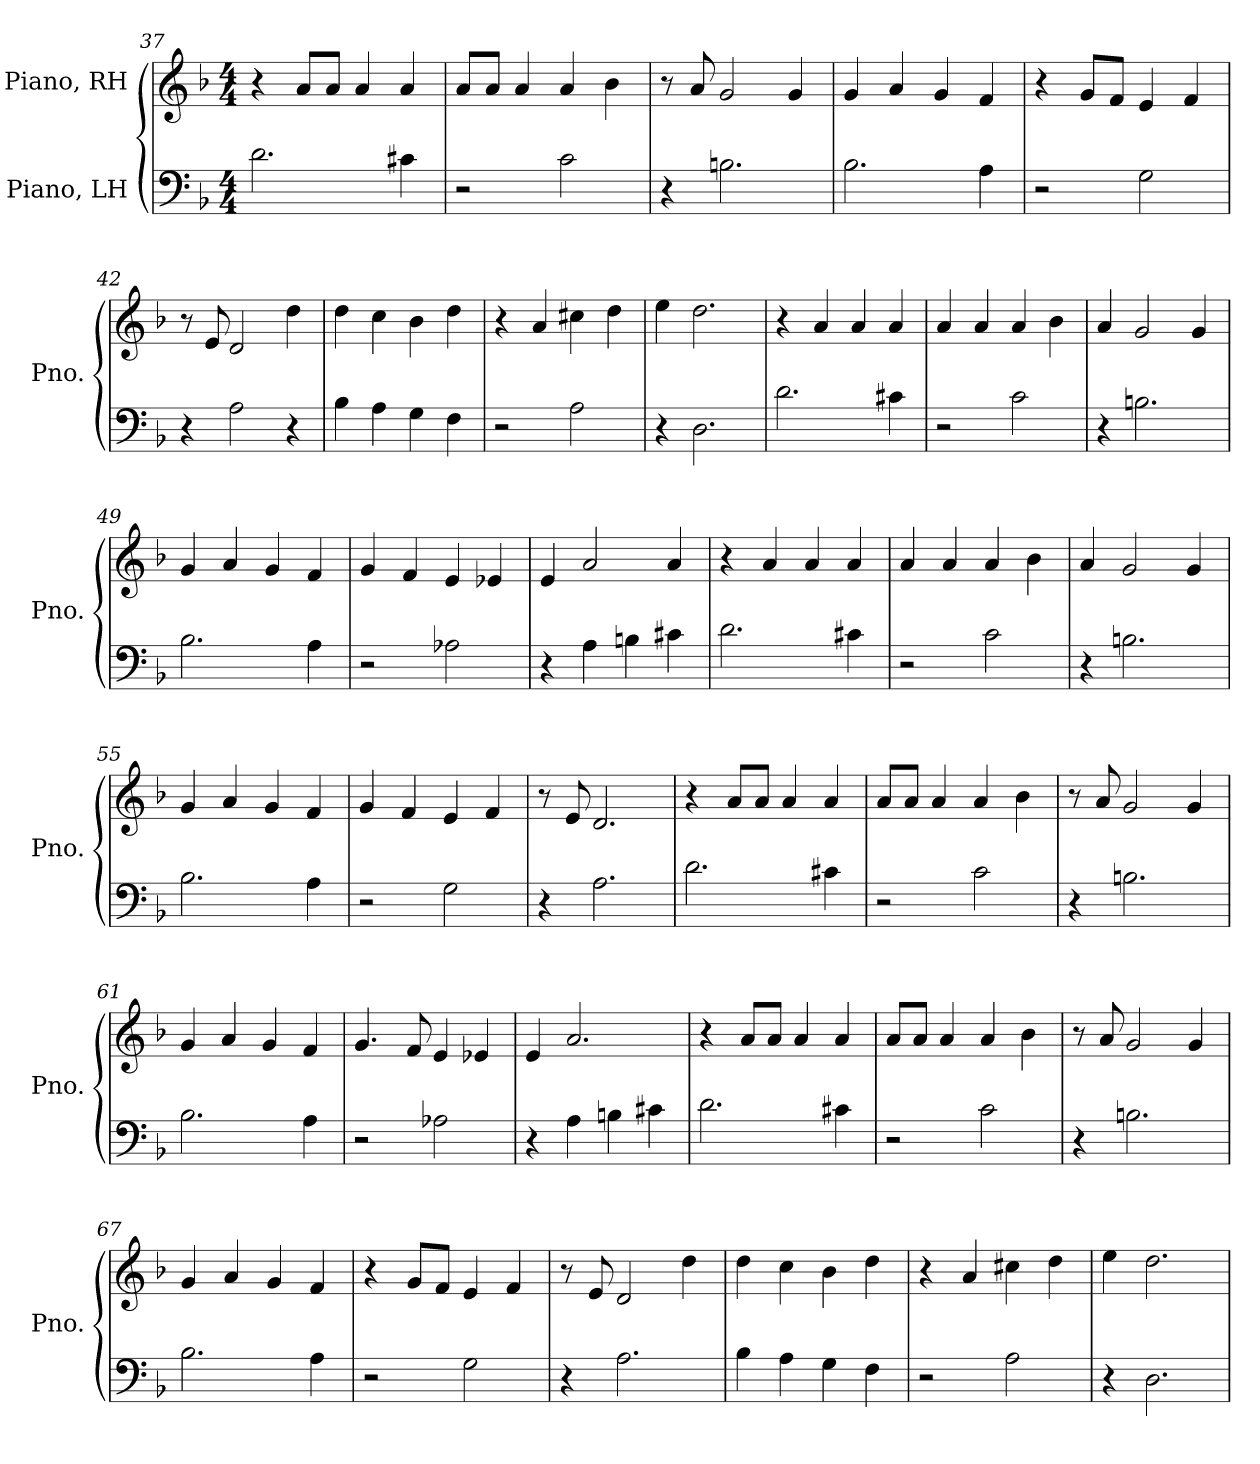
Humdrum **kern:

**kern	**kern
*part2	*part1
*staff2	*staff1
*I"Piano, LH	*I"Piano, RH
*I'Pno.	*I'Pno.
!!LO:LB:g=z
*clefF4	*clefG2
*k[b-]	*k[b-]
*M4/4	*M4/4
=37	=37
2.d\	4r
.	8a/L
.	8a/J
.	4a/
4c#X\	4a/
=38	=38
2r	8a/L
.	8a/J
.	4a/
2c\	4a/
.	4b-\
=39	=39
4r	8r
.	8a/
2.Bn\	2g/
.	4g/
=40	=40
2.B-\	4g/
.	4a/
.	4g/
4A\	4f/
=41	=41
2r	4r
.	8g/L
.	8f/J
2G\	4e/
.	4f/
=42	=42
4r	8r
.	8e/
2A\	2d/
4r	4dd\
=43	=43
4B-\	4dd\
4A\	4cc\
4G\	4b-\
4F\	4dd\
=44	=44
2r	4r
.	4a/
2A\	4cc#X\
.	4dd\
!!LO:PB:g=z
=45	=45
4r	4ee\
2.D\	2.dd\
=46	=46
2.d\	4r
.	4a/
.	4a/
4c#X\	4a/
=47	=47
2r	4a/
.	4a/
2c\	4a/
.	4b-\
=48	=48
4r	4a/
2.Bn\	2g/
.	4g/
=49	=49
2.B-\	4g/
.	4a/
.	4g/
4A\	4f/
=50	=50
2r	4g/
.	4f/
2A-X\	4e/
.	4e-X/
=51	=51
4r	4e/
4A\	2a/
4Bn\	.
4c#X\	4a/
=52	=52
2.d\	4r
.	4a/
.	4a/
4c#X\	4a/
!!LO:LB:g=z
=53	=53
2r	4a/
.	4a/
2c\	4a/
.	4b-\
=54	=54
4r	4a/
2.Bn\	2g/
.	4g/
=55	=55
2.B-\	4g/
.	4a/
.	4g/
4A\	4f/
=56	=56
2r	4g/
.	4f/
2G\	4e/
.	4f/
=57	=57
4r	8r
.	8e/
2.A\	2.d/
=58	=58
2.d\	4r
.	8a/L
.	8a/J
.	4a/
4c#X\	4a/
=59	=59
2r	8a/L
.	8a/J
.	4a/
2c\	4a/
.	4b-\
=60	=60
4r	8r
.	8a/
2.Bn\	2g/
.	4g/
!!LO:LB:g=z
=61	=61
2.B-\	4g/
.	4a/
.	4g/
4A\	4f/
=62	=62
2r	4.g/
.	8f/
2A-X\	4e/
.	4e-X/
=63	=63
4r	4e/
4A\	2.a/
4Bn\	.
4c#X\	.
=64	=64
2.d\	4r
.	8a/L
.	8a/J
.	4a/
4c#X\	4a/
=65	=65
2r	8a/L
.	8a/J
.	4a/
2c\	4a/
.	4b-\
=66	=66
4r	8r
.	8a/
2.Bn\	2g/
.	4g/
=67	=67
2.B-\	4g/
.	4a/
.	4g/
4A\	4f/
!!LO:LB:g=z
=68	=68
2r	4r
.	8g/L
.	8f/J
2G\	4e/
.	4f/
=69	=69
4r	8r
.	8e/
2.A\	2d/
.	4dd\
=70	=70
4B-\	4dd\
4A\	4cc\
4G\	4b-\
4F\	4dd\
=71	=71
2r	4r
.	4a/
2A\	4cc#X\
.	4dd\
=72	=72
4r	4ee\
2.D\	2.dd\
=	=
*-	*-
